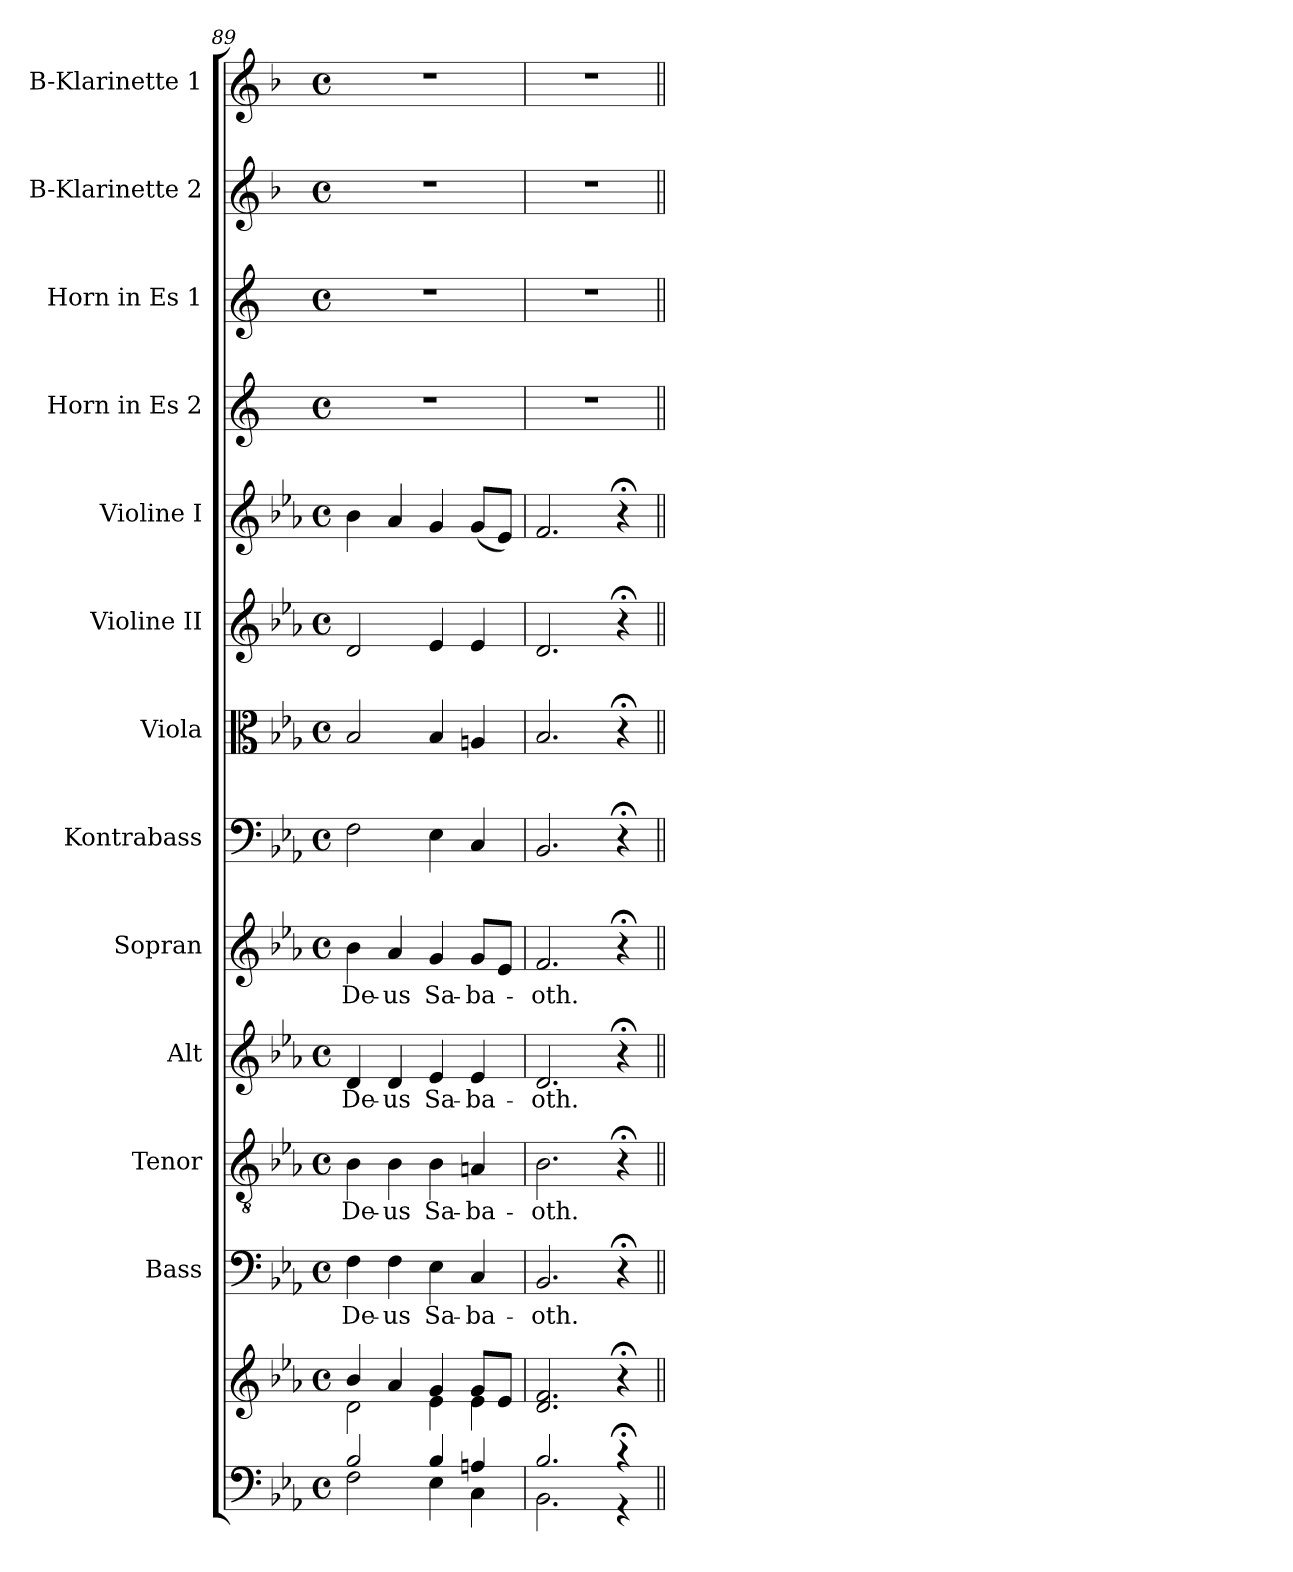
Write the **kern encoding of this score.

**kern	**kern	**kern	**text	**kern	**text	**kern	**text	**kern	**text	**kern	**kern	**kern	**kern	**kern	**kern	**kern	**kern
*part13	*part13	*part12	*part12	*part11	*part11	*part10	*part10	*part9	*part9	*part8	*part7	*part6	*part5	*part4	*part3	*part2	*part1
*staff14	*staff13	*staff12	*staff12	*staff11	*staff11	*staff10	*staff10	*staff9	*staff9	*staff8	*staff7	*staff6	*staff5	*staff4	*staff3	*staff2	*staff1
*	*	*I"Bass	*	*I"Tenor	*	*I"Alt	*	*I"Sopran	*	*I"Kontrabass	*I"Viola	*I"Violine II	*I"Violine I	*I"Horn in Es 2	*I"Horn in Es 1	*I"B-Klarinette 2	*I"B-Klarinette 1
*	*	*I'B.	*	*I'T.	*	*I'A.	*	*I'S.	*	*I'Kb.	*I'Vla.	*I'Vl. II	*I'Vl. I	*	*	*I'B Kl. 2	*I'B Kl. 1
*clefF4	*clefG2	*clefF4	*	*clefGv2	*	*clefG2	*	*clefG2	*	*clefF4	*clefC3	*clefG2	*clefG2	*clefG2	*clefG2	*clefG2	*clefG2
*	*	*	*	*	*	*	*	*	*	*ITrd7c12	*	*	*	*ITrd5c9	*ITrd5c9	*ITrd1c2	*ITrd1c2
*k[b-e-a-]	*k[b-e-a-]	*k[b-e-a-]	*	*k[b-e-a-]	*	*k[b-e-a-]	*	*k[b-e-a-]	*	*k[b-e-a-]	*k[b-e-a-]	*k[b-e-a-]	*k[b-e-a-]	*k[b-e-a-]	*k[b-e-a-]	*k[b-e-a-]	*k[b-e-a-]
*E-:	*E-:	*E-:	*	*E-:	*	*E-:	*	*E-:	*	*E-:	*E-:	*E-:	*E-:	*E-:	*E-:	*E-:	*E-:
*M4/4	*M4/4	*M4/4	*	*M4/4	*	*M4/4	*	*M4/4	*	*M4/4	*M4/4	*M4/4	*M4/4	*M4/4	*M4/4	*M4/4	*M4/4
*met(c)	*met(c)	*met(c)	*	*met(c)	*	*met(c)	*	*met(c)	*	*met(c)	*met(c)	*met(c)	*met(c)	*met(c)	*met(c)	*met(c)	*met(c)
=89	=89	=89	=89	=89	=89	=89	=89	=89	=89	=89	=89	=89	=89	=89	=89	=89	=89
*^	*^	*	*	*	*	*	*	*	*	*	*	*	*	*	*	*	*
!	!	!	!	!	!LO:LY:b	!	!LO:LY:b	!	!LO:LY:b	!	!LO:LY:b	!	!	!	!	!	!	!	!
2B-/	2F\	4b-/	2d\	4F\	De-	4B-\	De-	4d/	De-	4b-\	De-	2FF\	2B-/	2d/	4b-\	1r	1r	1r	1r
!	!	!	!	!	!LO:LY:b	!	!LO:LY:b	!	!LO:LY:b	!	!LO:LY:b	!	!	!	!	!	!	!	!
.	.	4a-/	.	4F\	-us	4B-\	-us	4d/	-us	4a-/	-us	.	.	.	4a-/	.	.	.	.
!	!	!	!	!	!LO:LY:b	!	!LO:LY:b	!	!LO:LY:b	!	!LO:LY:b	!	!	!	!	!	!	!	!
4B-/	4E-\	4g/	4e-\	4E-\	Sa-	4B-\	Sa-	4e-/	Sa-	4g/	Sa-	4EE-\	4B-/	4e-/	4g/	.	.	.	.
!	!	!	!	!	!LO:LY:b	!	!LO:LY:b	!	!LO:LY:b	!	!LO:LY:b	!	!	!	!	!	!	!	!
4An/	4C\	8g/L	4e-\	4C/	-ba-	4An/	-ba-	4e-/	-ba-	8g/L	-ba-	4CC/	4An/	4e-/	(<8g/L	.	.	.	.
.	.	8e-/J	.	.	.	.	.	.	.	8e-/J	.	.	.	.	8e-/J)	.	.	.	.
*	*	*v	*v	*	*	*	*	*	*	*	*	*	*	*	*	*	*	*	*
=90	=90	=90	=90	=90	=90	=90	=90	=90	=90	=90	=90	=90	=90	=90	=90	=90	=90	=90
!	!	!	!	!LO:LY:b	!	!LO:LY:b	!	!LO:LY:b	!	!LO:LY:b	!	!	!	!	!	!	!	!
2.B-/	2.BB-\	2.d/ 2.f/	2.BB-/	-oth.	2.B-\	-oth.	2.d/	-oth.	2.f/	-oth.	2.BBB-/	2.B-/	2.d/	2.f/	1r	1r	1r	1r
4r;<	4r	4r;<	4r;<	.	4r;<	.	4r;<	.	4r;<	.	4r;<	4r;<	4r;<	4r;<	.	.	.	.
*v	*v	*	*	*	*	*	*	*	*	*	*	*	*	*	*	*	*	*
=||	=||	=||	=||	=||	=||	=||	=||	=||	=||	=||	=||	=||	=||	=||	=||	=||	=||
*-	*-	*-	*-	*-	*-	*-	*-	*-	*-	*-	*-	*-	*-	*-	*-	*-	*-
